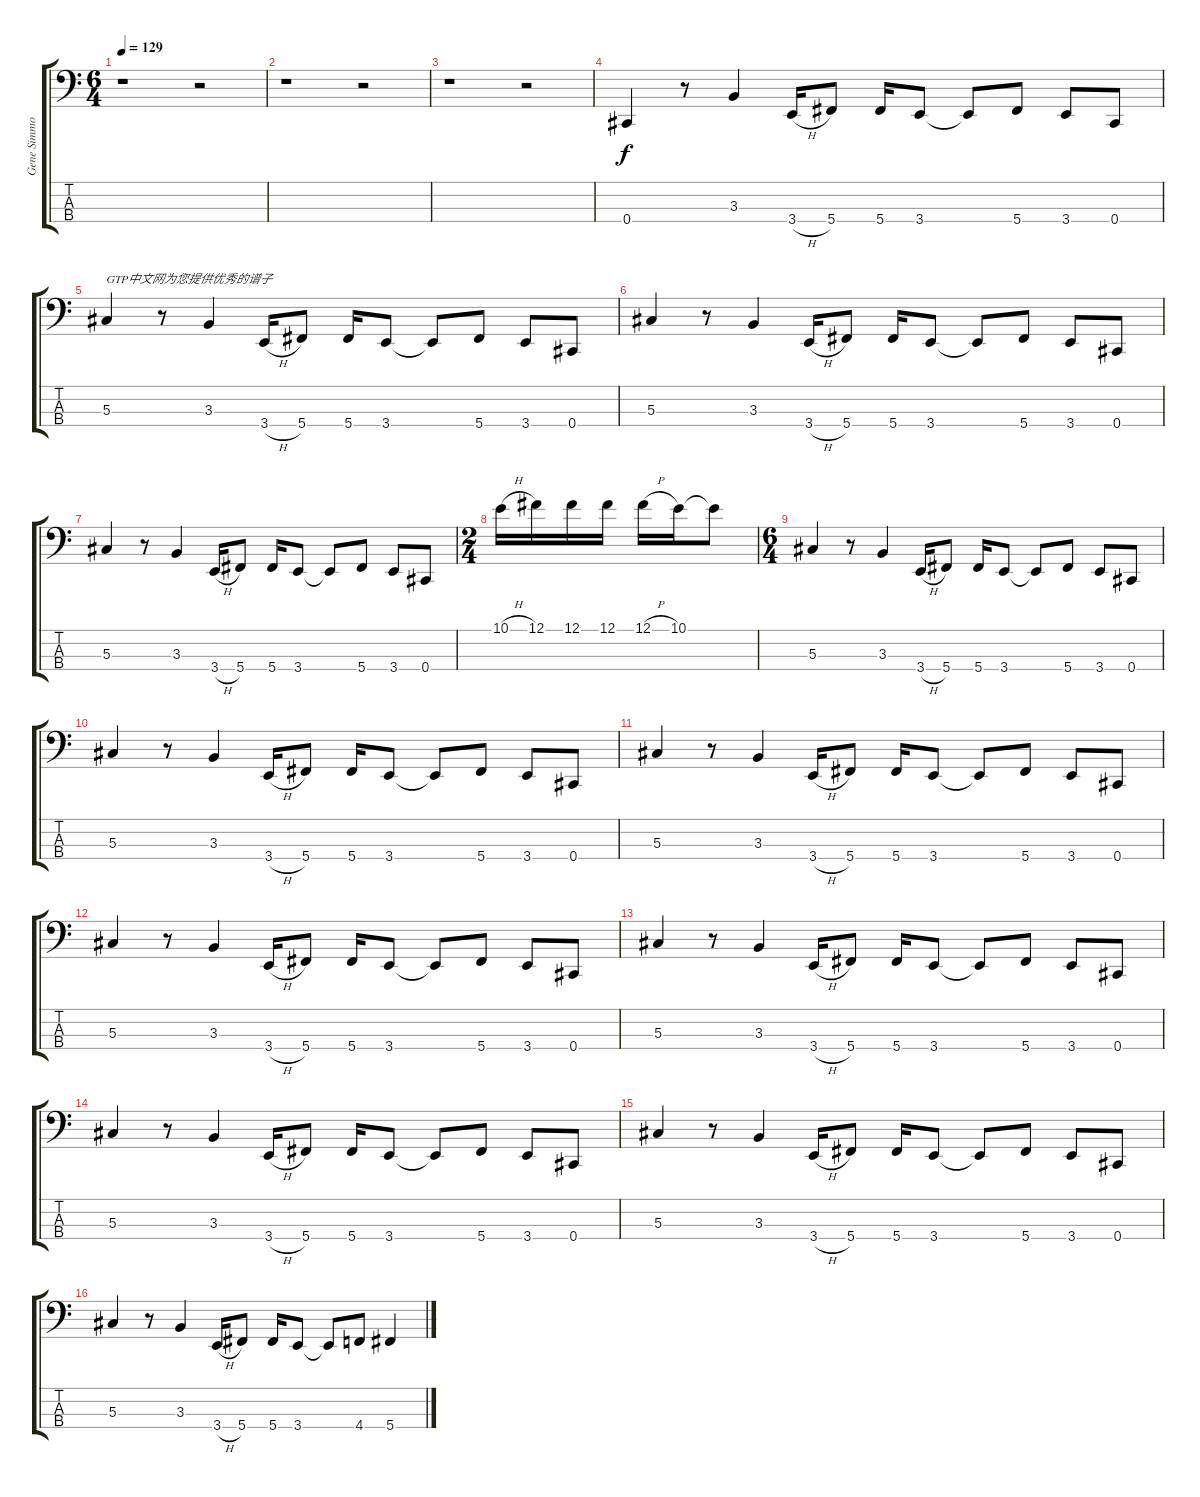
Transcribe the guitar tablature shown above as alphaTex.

\track ("Gene Simmons" "Gene Simmo") {instrument electricbasspick}
\staff {score tabs}
\tuning (Gb2 Db2 Ab1 Db1) {hide}
\ts (6 4)
\tempo 129
\clef f4
\ks c
r.1{dy f instrument electricbasspick} r.2 |
r.1 r.2 |
r.1 r.2 |
0.4.4 r.8 3.3.4 3.4{h}.16 5.4.8 5.4.16 3.4.8 3.4{t}.8 5.4.8 3.4.8 0.4.8 |
5.3.4{txt "GTP中文网为您提供优秀的谱子"} r.8 3.3.4 3.4{h}.16 5.4.8 5.4.16 3.4.8 3.4{t}.8 5.4.8 3.4.8 0.4.8 |
5.3.4 r.8 3.3.4 3.4{h}.16 5.4.8 5.4.16 3.4.8 3.4{t}.8 5.4.8 3.4.8 0.4.8 |
5.3.4 r.8 3.3.4 3.4{h}.16 5.4.8 5.4.16 3.4.8 3.4{t}.8 5.4.8 3.4.8 0.4.8 |
\ts (2 4)
10.1{h}.16 12.1.16 12.1.16 12.1.16 12.1{h}.16 10.1.16 10.1{t}.8 |
\ts (6 4)
5.3.4 r.8 3.3.4 3.4{h}.16 5.4.8 5.4.16 3.4.8 3.4{t}.8 5.4.8 3.4.8 0.4.8 |
5.3.4 r.8 3.3.4 3.4{h}.16 5.4.8 5.4.16 3.4.8 3.4{t}.8 5.4.8 3.4.8 0.4.8 |
5.3.4 r.8 3.3.4 3.4{h}.16 5.4.8 5.4.16 3.4.8 3.4{t}.8 5.4.8 3.4.8 0.4.8 |
5.3.4 r.8 3.3.4 3.4{h}.16 5.4.8 5.4.16 3.4.8 3.4{t}.8 5.4.8 3.4.8 0.4.8 |
5.3.4 r.8 3.3.4 3.4{h}.16 5.4.8 5.4.16 3.4.8 3.4{t}.8 5.4.8 3.4.8 0.4.8 |
5.3.4 r.8 3.3.4 3.4{h}.16 5.4.8 5.4.16 3.4.8 3.4{t}.8 5.4.8 3.4.8 0.4.8 |
5.3.4 r.8 3.3.4 3.4{h}.16 5.4.8 5.4.16 3.4.8 3.4{t}.8 5.4.8 3.4.8 0.4.8 |
5.3.4 r.8 3.3.4 3.4{h}.16 5.4.8 5.4.16 3.4.8 3.4{t}.8 4.4.8 5.4.4
